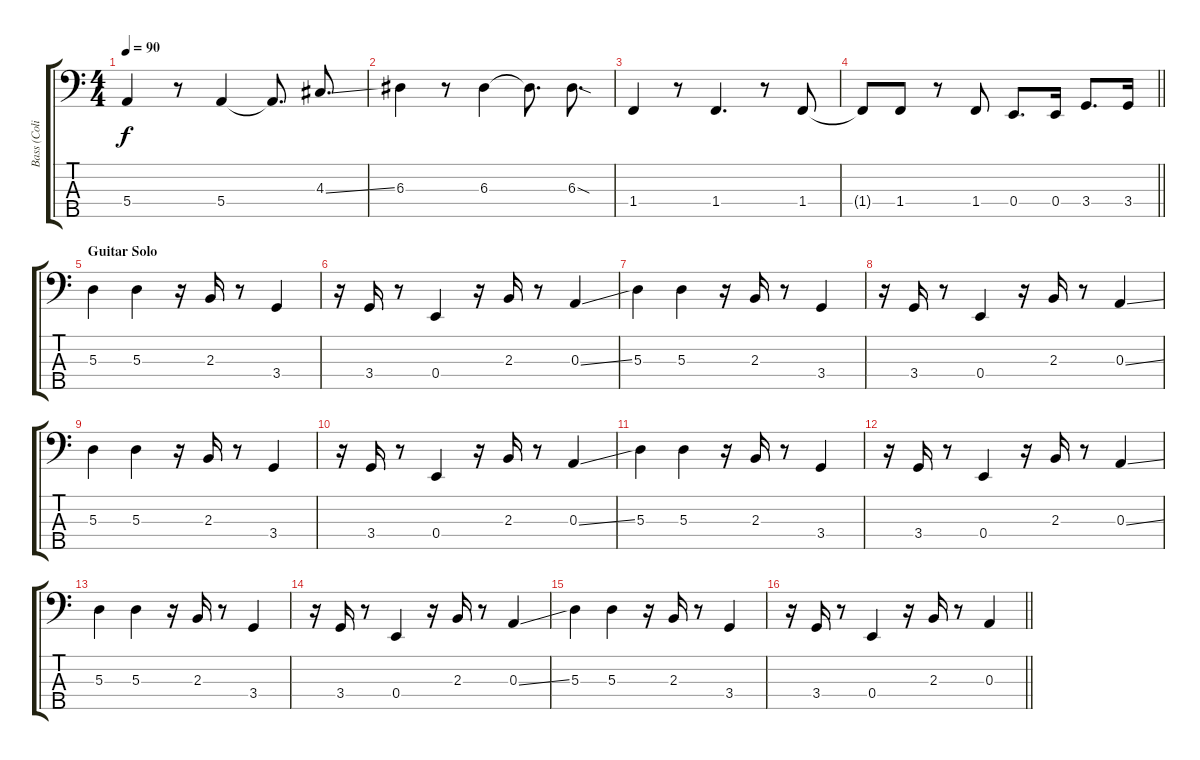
\track ("Bass (Colin Edwin)" "Bass (Coli") {instrument electricbassfinger}
\staff {score tabs}
\tuning (G2 D2 A1 E1 B0) {hide}
\ts (4 4)
\tempo 90
\clef f4
\ks c
5.4.4{dy f} r.8 5.4.4 5.4{t}.8{d} 4.3{ss}.8{d} |
6.3.4 r.8 6.3.4 6.3{t}.8{d} 6.3{sod}.8{d} |
1.4.4 r.8 1.4.4{d} r.8 1.4.8 |
\barLineRight lightlight
1.4{t}.8 1.4.8 r.8 1.4.8 0.4.8{d} 0.4.16 3.4.8{d} 3.4.16 |
\section ("" "Guitar Solo")
5.3.4 5.3.4 r.16 2.3.16 r.8 3.4.4 |
r.16 3.4.16 r.8 0.4.4 r.16 2.3.16 r.8 0.3{ss}.4 |
5.3.4 5.3.4 r.16 2.3.16 r.8 3.4.4 |
r.16 3.4.16 r.8 0.4.4 r.16 2.3.16 r.8 0.3{ss}.4 |
5.3.4 5.3.4 r.16 2.3.16 r.8 3.4.4 |
r.16 3.4.16 r.8 0.4.4 r.16 2.3.16 r.8 0.3{ss}.4 |
5.3.4 5.3.4 r.16 2.3.16 r.8 3.4.4 |
r.16 3.4.16 r.8 0.4.4 r.16 2.3.16 r.8 0.3{ss}.4 |
5.3.4 5.3.4 r.16 2.3.16 r.8 3.4.4 |
r.16 3.4.16 r.8 0.4.4 r.16 2.3.16 r.8 0.3{ss}.4 |
5.3.4 5.3.4 r.16 2.3.16 r.8 3.4.4 |
\barLineRight lightlight
r.16 3.4.16 r.8 0.4.4 r.16 2.3.16 r.8 0.3{ss}.4
